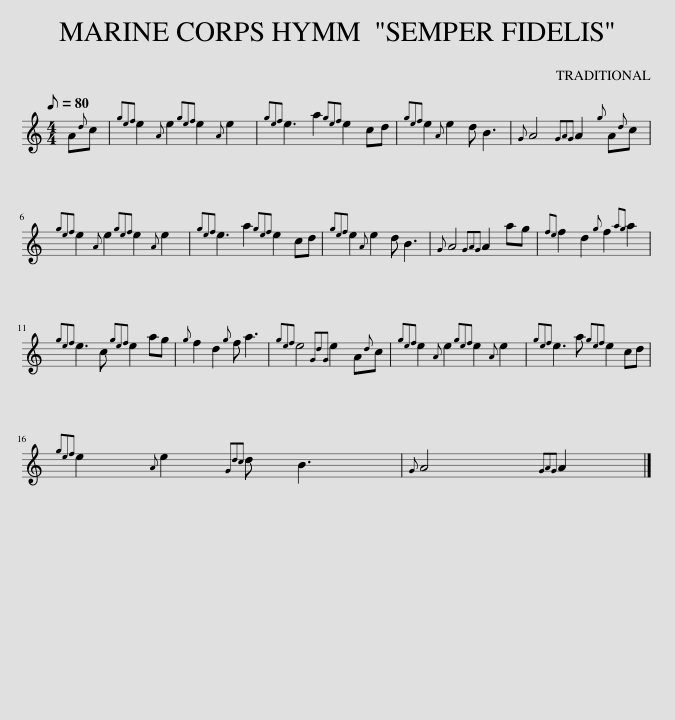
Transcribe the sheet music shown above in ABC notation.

X:1
L:1/8
Q:1/8=80
M:4/4
I:linebreak $
K:C
V:1 treble
V:1
 A{d}c |{gef} e2{A} e2{gef} e2{A} e2 |{gef} e3 a2{gef} e2 cd |{gef} e2{A} e2 d B3 |{G} A4{GAG} A2{g} A{d}c |$ %5
{gef} e2{A} e2{gef} e2{A} e2 |{gef} e3 a2{gef} e2 cd |{gef} e2{A} e2 d B3 |{G} A4{GAG} A2 ag |{fe} f2 d2{g} f2{ag} a2 |$ %10
{gef} e3 c{gef} e2 ag |{g} f2 d2{g} f a3 |{gef} e4{GdG} e2 A{d}c |{gef} e2{A} e2{gef} e2{A} e2 |{gef} e3 a{gef} e2 cd |$ %15
{gef} e2{A} e2{Gdc} d B3 |{G} A4{GAG} A2 |] %17
